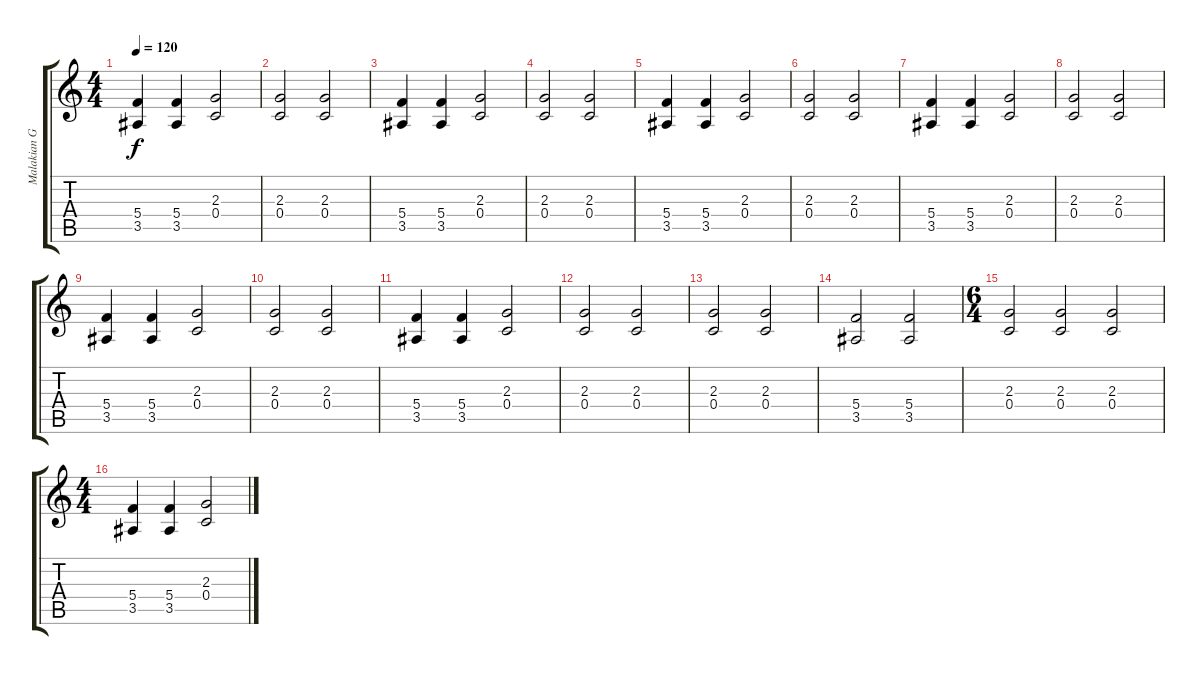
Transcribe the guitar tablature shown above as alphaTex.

\track ("Malakian Guitar" "Malakian G") {instrument overdrivenguitar}
\staff {score tabs}
\tuning (D4 A3 F3 C3 G2 C2) {hide}
\ts (4 4)
\tempo 120
\clef g2
\ks c
(5.4 3.5).4{dy f instrument overdrivenguitar} (5.4 3.5).4 (2.3 0.4).2 |
(2.3 0.4).2 (2.3 0.4).2 |
(5.4 3.5).4 (5.4 3.5).4 (2.3 0.4).2 |
(2.3 0.4).2 (2.3 0.4).2 |
(5.4 3.5).4 (5.4 3.5).4 (2.3 0.4).2 |
(2.3 0.4).2 (2.3 0.4).2 |
(5.4 3.5).4 (5.4 3.5).4 (2.3 0.4).2 |
(2.3 0.4).2 (2.3 0.4).2 |
(5.4 3.5).4 (5.4 3.5).4 (2.3 0.4).2 |
(2.3 0.4).2 (2.3 0.4).2 |
(5.4 3.5).4 (5.4 3.5).4 (2.3 0.4).2 |
(2.3 0.4).2 (2.3 0.4).2 |
(2.3 0.4).2 (2.3 0.4).2 |
(5.4 3.5).2 (5.4 3.5).2 |
\ts (6 4)
(2.3 0.4).2 (2.3 0.4).2 (2.3 0.4).2 |
\ts (4 4)
(5.4 3.5).4 (5.4 3.5).4 (2.3 0.4).2
